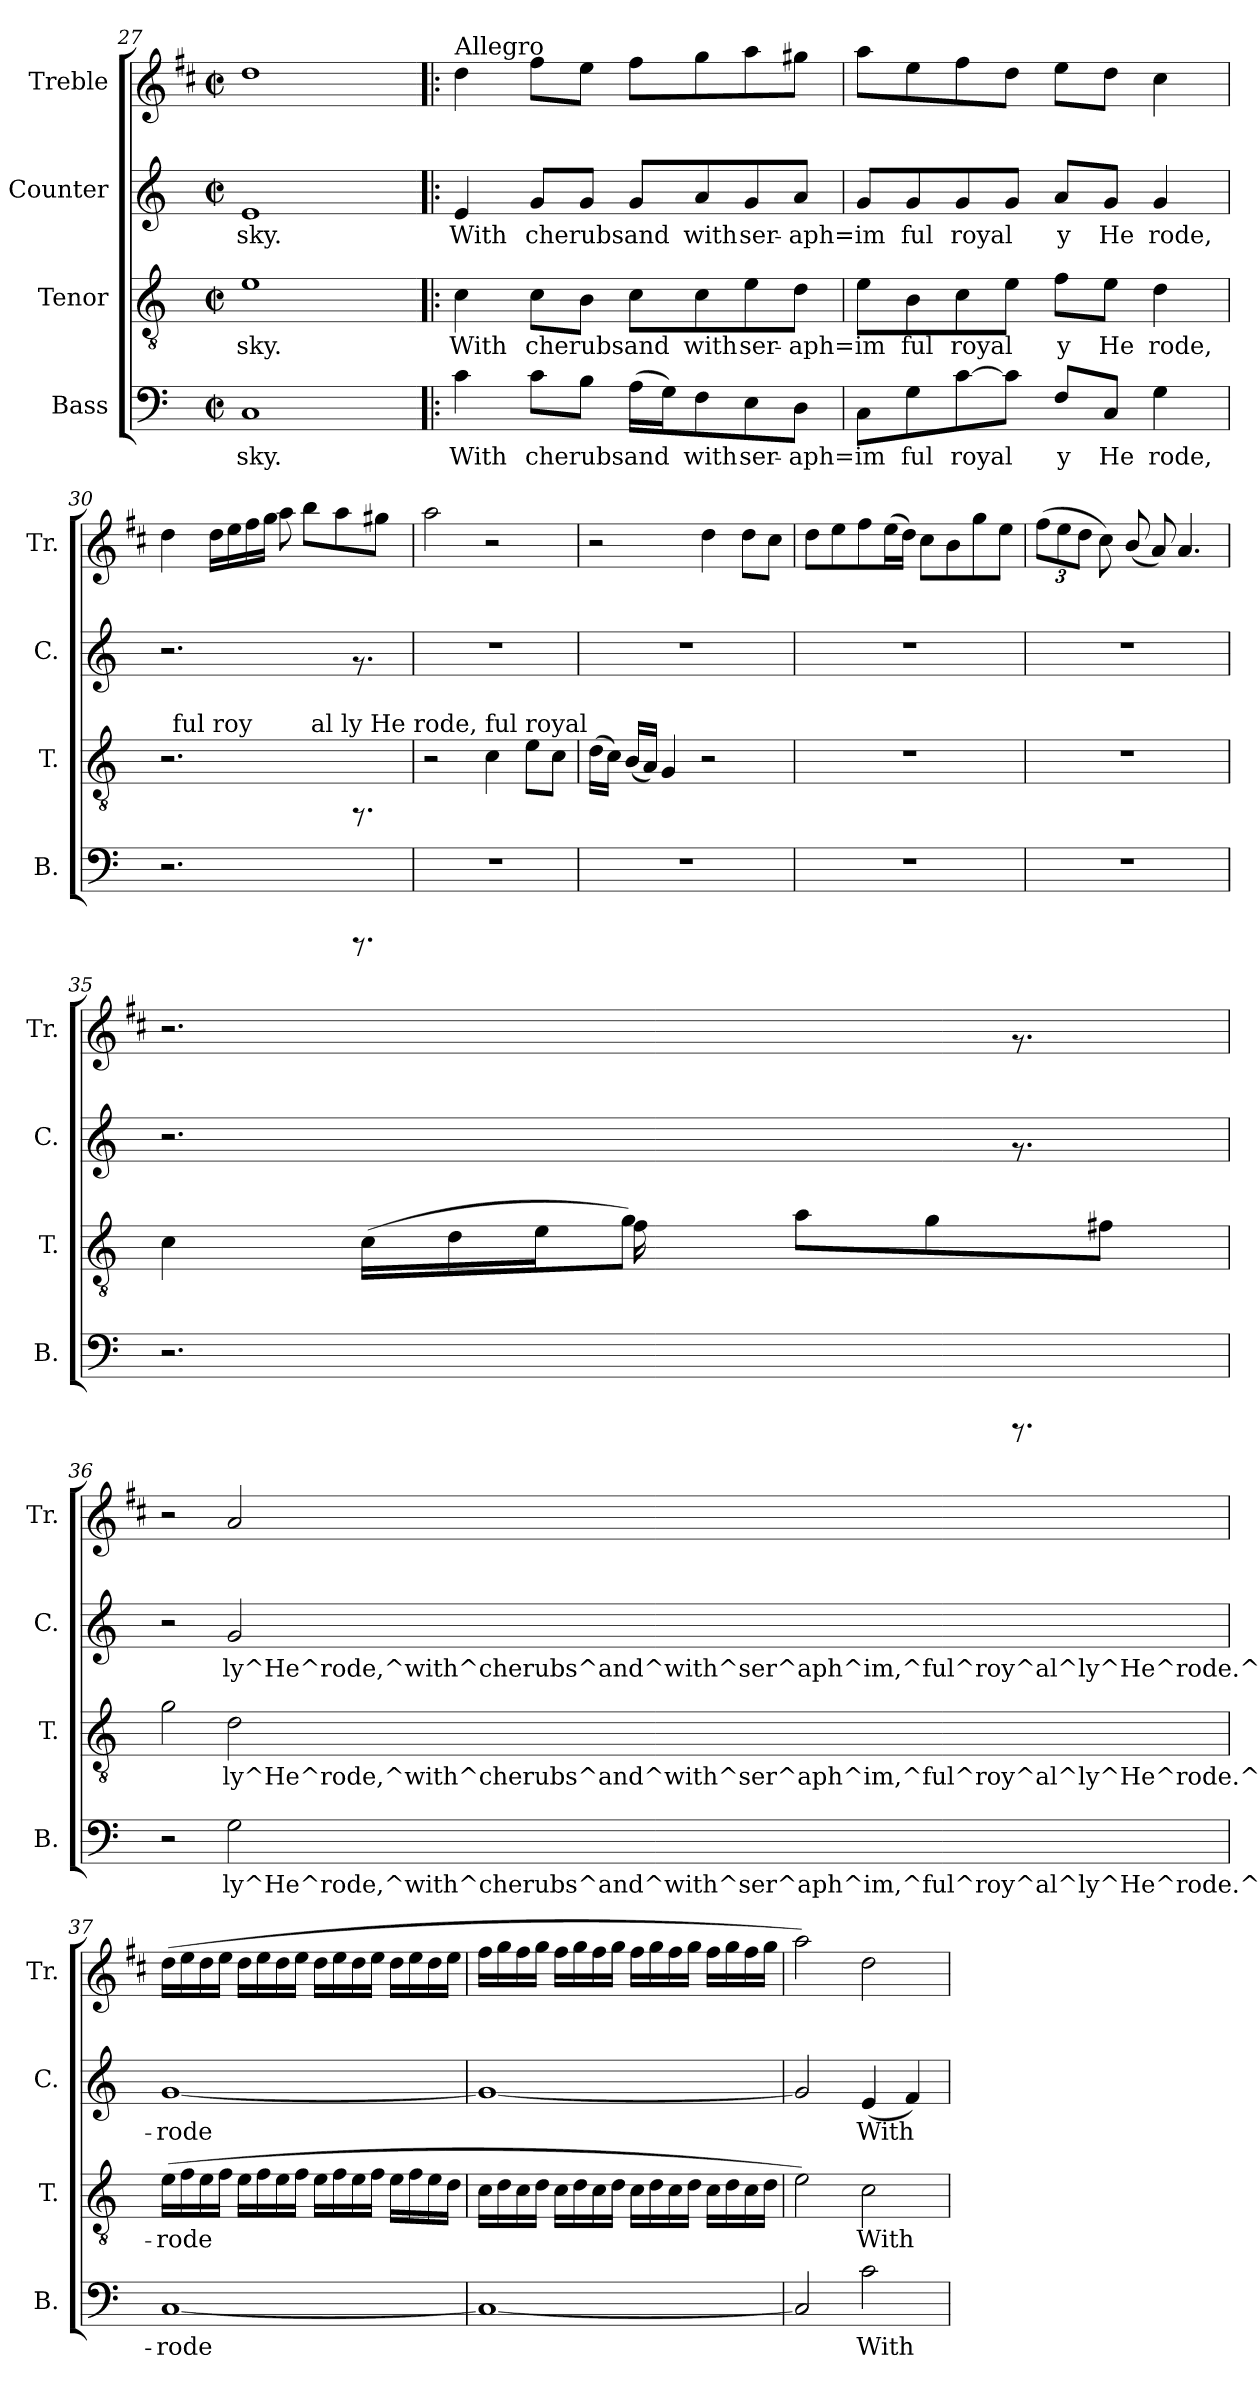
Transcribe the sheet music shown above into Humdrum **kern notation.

**kern	**text	**kern	**text	**kern	**text	**kern
*part4	*part4	*part3	*part3	*part2	*part2	*part1
*staff4	*staff4	*staff3	*staff3	*staff2	*staff2	*staff1
*I"Bass	*	*I"Tenor	*	*I"Counter	*	*I"Treble
*I'B.	*	*I'T.	*	*I'C.	*	*I'Tr.
*clefF4	*	*clefGv2	*	*clefG2	*	*clefG2
*	*	*	*	*	*	*ITrd1c2
*k[]	*	*k[]	*	*k[]	*	*k[]
*C:	*	*C:	*	*C:	*	*C:
*M2/2	*	*M2/2	*	*M2/2	*	*M2/2
*met(c|)	*	*met(c|)	*	*met(c|)	*	*met(c|)
=27	=27	=27	=27	=27	=27	=27
!	!LO:LY:a:rj	!	!LO:LY:a:rj	!	!LO:LY:b:rj	!
1C	sky.	1e	sky.	1e	sky.	1cc
=28!|:	=28!|:	=28!|:	=28!|:	=28!|:	=28!|:	=28!|:
!	!	!	!	!	!	!LO:TX:a:t=Allegro
!	!LO:LY:a:rj	!	!LO:LY:a:rj	!	!LO:LY:b:rj	!
4c\	With	4c\	With	4e/	With	4cc\
!	!LO:LY:a:rj	!	!LO:LY:a:rj	!	!LO:LY:b:rj	!
8c\L	cherubs	8c\L	cherubs	8g/L	cherubs	8ee\L
!	!LO:LY:a:rj	!	!LO:LY:a:rj	!	!LO:LY:b:rj	!
8B\J	.	8B\J	.	8g/J	.	8dd\J
!	!LO:LY:a:rj	!	!LO:LY:a:rj	!	!LO:LY:b:rj	!
(>16A\L	and	8c\L	and	8g/L	and	8ee\L
!	!LO:LY:a:rj	!	!	!	!	!
16G\)	.	.	.	.	.	.
!	!LO:LY:a:rj	!	!LO:LY:a:rj	!	!LO:LY:b:rj	!
8F\	with	8c\	with	8a/	with	8ff\
!	!LO:LY:a:rj	!	!LO:LY:a:rj	!	!LO:LY:b:rj	!
8E\	ser-	8e\	ser-	8g/	ser-	8gg\
!	!LO:LY:a:rj	!	!LO:LY:a:rj	!	!LO:LY:b:rj	!
8D\J	-aph=im	8d\J	-aph=im	8a/J	-aph=im	8ff#X\J
=29	=29	=29	=29	=29	=29	=29
!	!LO:LY:a:rj	!	!LO:LY:a:rj	!	!LO:LY:b:rj	!
8C\L	.	8e\L	.	8g/L	.	8gg\L
!	!LO:LY:a:rj	!	!LO:LY:a:rj	!	!LO:LY:b:rj	!
8G\	ful	8B\	ful	8g/	ful	8dd\
!	!LO:LY:a:rj	!	!LO:LY:a:rj	!	!LO:LY:b:rj	!
[<8c\	royal	8c\	royal	8g/	royal	8ee\
!	!LO:LY:a:rj	!	!LO:LY:a:rj	!	!LO:LY:b:rj	!
8c\J]	.	8e\J	.	8g/J	.	8cc\J
!	!LO:LY:a:rj	!	!LO:LY:a:rj	!	!LO:LY:b:rj	!
8F/L	y	8f\L	y	8a/L	y	8dd\L
!	!LO:LY:a:rj	!	!LO:LY:a:rj	!	!LO:LY:b:rj	!
8C/J	He	8e\J	He	8g/J	He	8cc\J
!	!LO:LY:a:rj	!	!LO:LY:a:rj	!	!LO:LY:b:rj	!
4G\	rode,	4d\	rode,	4g/	rode,	4b\
=30	=30	=30	=30	=30	=30	=30
*	*	*^	*	*	*	*^
*	*	*	*^	*	*	*	*	*
2.r	.	2.r	32ryy	2ryy	.	2.r	.	4cc\	4..ryy
!	!	!	!LO:TX:a:t=ful roy	!	!	!	!	!	!
.	.	.	2ryy	.	.	.	.	.	.
.	.	.	.	.	.	.	.	16cc\L	.
.	.	.	.	.	.	.	.	16dd\	.
.	.	.	.	.	.	.	.	16ee\	.
.	.	.	.	.	.	.	.	16ff\J	8gg\
.	.	.	.	16ryy	.	.	.	4..ryy	.
.	.	.	4ryy	.	.	.	.	.	.
.	.	.	.	64ryy	.	.	.	.	8aa\L
!	!	!	!	!LO:TX:a:t=al ly He rode, ful royal	!	!	!	!	!
.	.	.	.	4ryy	.	.	.	.	.
.	.	.	.	.	.	.	.	.	8gg\
8.rCCC	.	8.rFF	.	.	.	8.rf	.	.	.
.	.	.	8ryy	.	.	.	.	.	.
.	.	.	.	.	.	.	.	.	8ff#X\J
.	.	.	.	16..ryy	.	.	.	.	.
.	.	.	32ryy	.	.	.	.	.	.
*	*	*v	*v	*v	*	*	*	*v	*v
=31	=31	=31	=31	=31	=31	=31
1r	.	2r	.	1r	.	2gg\
!	!	!	!LO:LY:a:rj	!	!	!
.	.	4c\	.	.	.	2r
!	!	!	!LO:LY:a:rj	!	!	!
.	.	8e\L	.	.	.	.
!	!	!	!LO:LY:a:rj	!	!	!
.	.	8c\J	.	.	.	.
!!LO:LB:g=z
=32	=32	=32	=32	=32	=32	=32
!	!	!	!LO:LY:a:rj	!	!	!
1r	.	(>16d\L	.	1r	.	2r
!	!	!	!LO:LY:a:rj	!	!	!
.	.	16c\J)	.	.	.	.
!	!	!	!LO:LY:a:rj	!	!	!
.	.	(<16B/L	.	.	.	.
!	!	!	!LO:LY:a:rj	!	!	!
.	.	16A/J)	.	.	.	.
!	!	!	!LO:LY:a:rj	!	!	!
.	.	4G/	.	.	.	.
.	.	2r	.	.	.	4cc\
.	.	.	.	.	.	8cc\L
.	.	.	.	.	.	8b\J
=33	=33	=33	=33	=33	=33	=33
1r	.	1r	.	1r	.	8cc\L
.	.	.	.	.	.	8dd\
.	.	.	.	.	.	8ee\
.	.	.	.	.	.	(>16dd\
.	.	.	.	.	.	16cc\J)
.	.	.	.	.	.	8b\L
.	.	.	.	.	.	8a\
.	.	.	.	.	.	8ff\
.	.	.	.	.	.	8dd\J
=34	=34	=34	=34	=34	=34	=34
*	*	*	*	*	*	*Xbrackettup
1r	.	1r	.	1r	.	(>12ee\L
.	.	.	.	.	.	12dd\
.	.	.	.	.	.	12cc\J
.	.	.	.	.	.	8b\)
.	.	.	.	.	.	(<8a/
.	.	.	.	.	.	8g/)
.	.	.	.	.	.	4.g/
=35	=35	=35	=35	=35	=35	=35
!	!	!	!LO:LY:a:rj	!	!	!
*	*	*^	*	*	*	*
2.r	.	4c\	4..ryy	.	2.r	.	2.r
!	!	!	!	!LO:LY:a:rj	!	!	!
.	.	(>16c\L	.	.	.	.	.
!	!	!	!	!LO:LY:a:rj	!	!	!
.	.	16d\	.	.	.	.	.
!	!	!	!	!LO:LY:a:rj	!	!	!
.	.	16e\	.	.	.	.	.
!	!	!	!	!LO:LY:a:rj	!	!	!
.	.	8g\J)	16f\	.	.	.	.
.	.	.	4..ryy	.	.	.	.
!	!	!	!	!LO:LY:a:rj	!	!	!
.	.	8a\L	.	.	.	.	.
!	!	!	!	!LO:LY:a:rj	!	!	!
.	.	8g\	.	.	.	.	.
8.rCCC	.	.	.	.	8.rf	.	8.rf
!	!	!	!	!LO:LY:a:rj	!	!	!
.	.	8f#X\J	.	.	.	.	.
*	*	*v	*v	*	*	*	*
=36	=36	=36	=36	=36	=36	=36
!	!	!	!LO:LY:a:rj	!	!	!
2r	.	2g\	.	2r	.	2r
!	!LO:LY:a:rj	!	!LO:LY:a:rj	!	!LO:LY:b:rj	!
2G\	ly^He^rode,^with^cherubs^and^with^ser^aph^im,^ful^roy^al^ly^He^rode.^Ful^roy^al^ly^He^rode.^He-	2d\	ly^He^rode,^with^cherubs^and^with^ser^aph^im,^ful^roy^al^ly^He^rode.^Ful^roy^al^ly^He^rode.^He-	2g/	ly^He^rode,^with^cherubs^and^with^ser^aph^im,^ful^roy^al^ly^He^rode.^Ful^roy^al^ly^He^rode.^He-	2g/
!!LO:PB:g=z
=37	=37	=37	=37	=37	=37	=37
!	!LO:LY:a:rj	!	!LO:LY:a:rj	!	!LO:LY:b:rj	!
[<1C	-rode-	(>16e\L	-rode-	[<1g	-rode-	(>16cc\L
!	!	!	!LO:LY:a:rj	!	!	!
.	.	16f\	--	.	.	16dd\
!	!	!	!LO:LY:a:rj	!	!	!
.	.	16e\	--	.	.	16cc\
!	!	!	!LO:LY:a:rj	!	!	!
.	.	16f\J	--	.	.	16dd\J
!	!	!	!LO:LY:a:rj	!	!	!
.	.	16e\L	--	.	.	16cc\L
!	!	!	!LO:LY:a:rj	!	!	!
.	.	16f\	--	.	.	16dd\
!	!	!	!LO:LY:a:rj	!	!	!
.	.	16e\	--	.	.	16cc\
!	!	!	!LO:LY:a:rj	!	!	!
.	.	16f\J	--	.	.	16dd\J
!	!	!	!LO:LY:a:rj	!	!	!
.	.	16e\L	--	.	.	16cc\L
!	!	!	!LO:LY:a:rj	!	!	!
.	.	16f\	--	.	.	16dd\
!	!	!	!LO:LY:a:rj	!	!	!
.	.	16e\	--	.	.	16cc\
!	!	!	!LO:LY:a:rj	!	!	!
.	.	16f\J	--	.	.	16dd\J
!	!	!	!LO:LY:a:rj	!	!	!
.	.	16e\L	--	.	.	16cc\L
!	!	!	!LO:LY:a:rj	!	!	!
.	.	16f\	--	.	.	16dd\
!	!	!	!LO:LY:a:rj	!	!	!
.	.	16e\	--	.	.	16cc\
!	!	!	!LO:LY:a:rj	!	!	!
.	.	16d\J	--	.	.	16dd\J
=38	=38	=38	=38	=38	=38	=38
!	!LO:LY:a:rj	!	!LO:LY:a:rj	!	!LO:LY:b:rj	!
1C_<	--	16c\L	--	1g_<	--	16ee\L
!	!	!	!LO:LY:a:rj	!	!	!
.	.	16d\	--	.	.	16ff\
!	!	!	!LO:LY:a:rj	!	!	!
.	.	16c\	--	.	.	16ee\
!	!	!	!LO:LY:a:rj	!	!	!
.	.	16d\J	--	.	.	16ff\J
!	!	!	!LO:LY:a:rj	!	!	!
.	.	16c\L	--	.	.	16ee\L
!	!	!	!LO:LY:a:rj	!	!	!
.	.	16d\	--	.	.	16ff\
!	!	!	!LO:LY:a:rj	!	!	!
.	.	16c\	--	.	.	16ee\
!	!	!	!LO:LY:a:rj	!	!	!
.	.	16d\J	--	.	.	16ff\J
!	!	!	!LO:LY:a:rj	!	!	!
.	.	16c\L	--	.	.	16ee\L
!	!	!	!LO:LY:a:rj	!	!	!
.	.	16d\	--	.	.	16ff\
!	!	!	!LO:LY:a:rj	!	!	!
.	.	16c\	--	.	.	16ee\
!	!	!	!LO:LY:a:rj	!	!	!
.	.	16d\J	--	.	.	16ff\J
!	!	!	!LO:LY:a:rj	!	!	!
.	.	16c\L	--	.	.	16ee\L
!	!	!	!LO:LY:a:rj	!	!	!
.	.	16d\	--	.	.	16ff\
!	!	!	!LO:LY:a:rj	!	!	!
.	.	16c\	--	.	.	16ee\
!	!	!	!LO:LY:a:rj	!	!	!
.	.	16d\J	--	.	.	16ff\J
=39	=39	=39	=39	=39	=39	=39
!	!LO:LY:a:rj	!	!LO:LY:a:rj	!	!LO:LY:b:rj	!
2C/]	--	2e\)	--	2g/]	--	2gg\)
!	!LO:LY:a:rj	!	!LO:LY:a:rj	!	!LO:LY:b:rj	!
2c\	-With	2c\	-With	(<4e/	-With	2cc\
!	!	!	!	!	!LO:LY:b:rj	!
.	.	.	.	4f/)	.	.
=	=	=	=	=	=	=
*-	*-	*-	*-	*-	*-	*-
